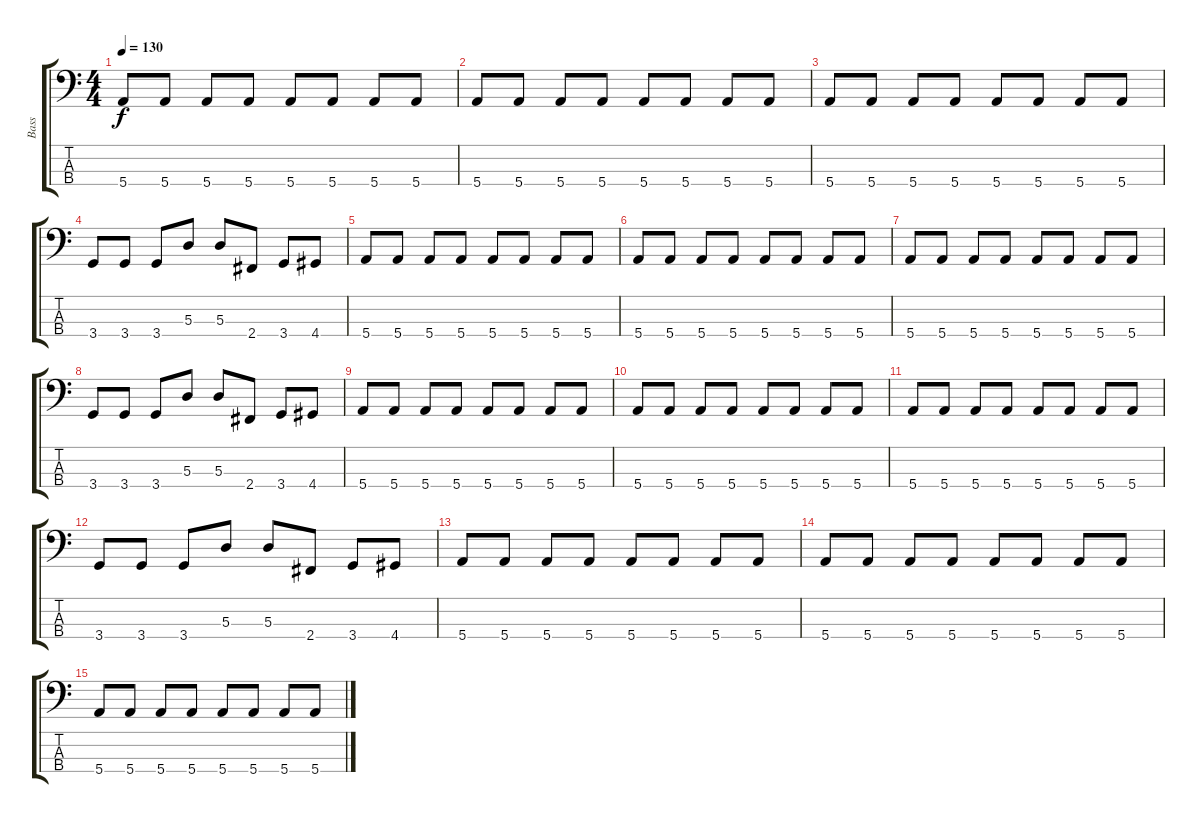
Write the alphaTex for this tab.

\track ("Bass" "Bass") {instrument slapbass1}
\staff {score tabs}
\tuning (G2 D2 A1 E1) {hide}
\ts (4 4)
\tempo 130
\clef f4
\ks c
5.4.8{dy f} 5.4.8 5.4.8 5.4.8 5.4.8 5.4.8 5.4.8 5.4.8 |
5.4.8 5.4.8 5.4.8 5.4.8 5.4.8 5.4.8 5.4.8 5.4.8 |
5.4.8 5.4.8 5.4.8 5.4.8 5.4.8 5.4.8 5.4.8 5.4.8 |
3.4.8 3.4.8 3.4.8 5.3.8 5.3.8 2.4.8 3.4.8 4.4.8 |
5.4.8 5.4.8 5.4.8 5.4.8 5.4.8 5.4.8 5.4.8 5.4.8 |
5.4.8 5.4.8 5.4.8 5.4.8 5.4.8 5.4.8 5.4.8 5.4.8 |
5.4.8 5.4.8 5.4.8 5.4.8 5.4.8 5.4.8 5.4.8 5.4.8 |
3.4.8 3.4.8 3.4.8 5.3.8 5.3.8 2.4.8 3.4.8 4.4.8 |
5.4.8 5.4.8 5.4.8 5.4.8 5.4.8 5.4.8 5.4.8 5.4.8 |
5.4.8 5.4.8 5.4.8 5.4.8 5.4.8 5.4.8 5.4.8 5.4.8 |
5.4.8 5.4.8 5.4.8 5.4.8 5.4.8 5.4.8 5.4.8 5.4.8 |
3.4.8 3.4.8 3.4.8 5.3.8 5.3.8 2.4.8 3.4.8 4.4.8 |
5.4.8 5.4.8 5.4.8 5.4.8 5.4.8 5.4.8 5.4.8 5.4.8 |
5.4.8 5.4.8 5.4.8 5.4.8 5.4.8 5.4.8 5.4.8 5.4.8 |
5.4.8 5.4.8 5.4.8 5.4.8 5.4.8 5.4.8 5.4.8 5.4.8
